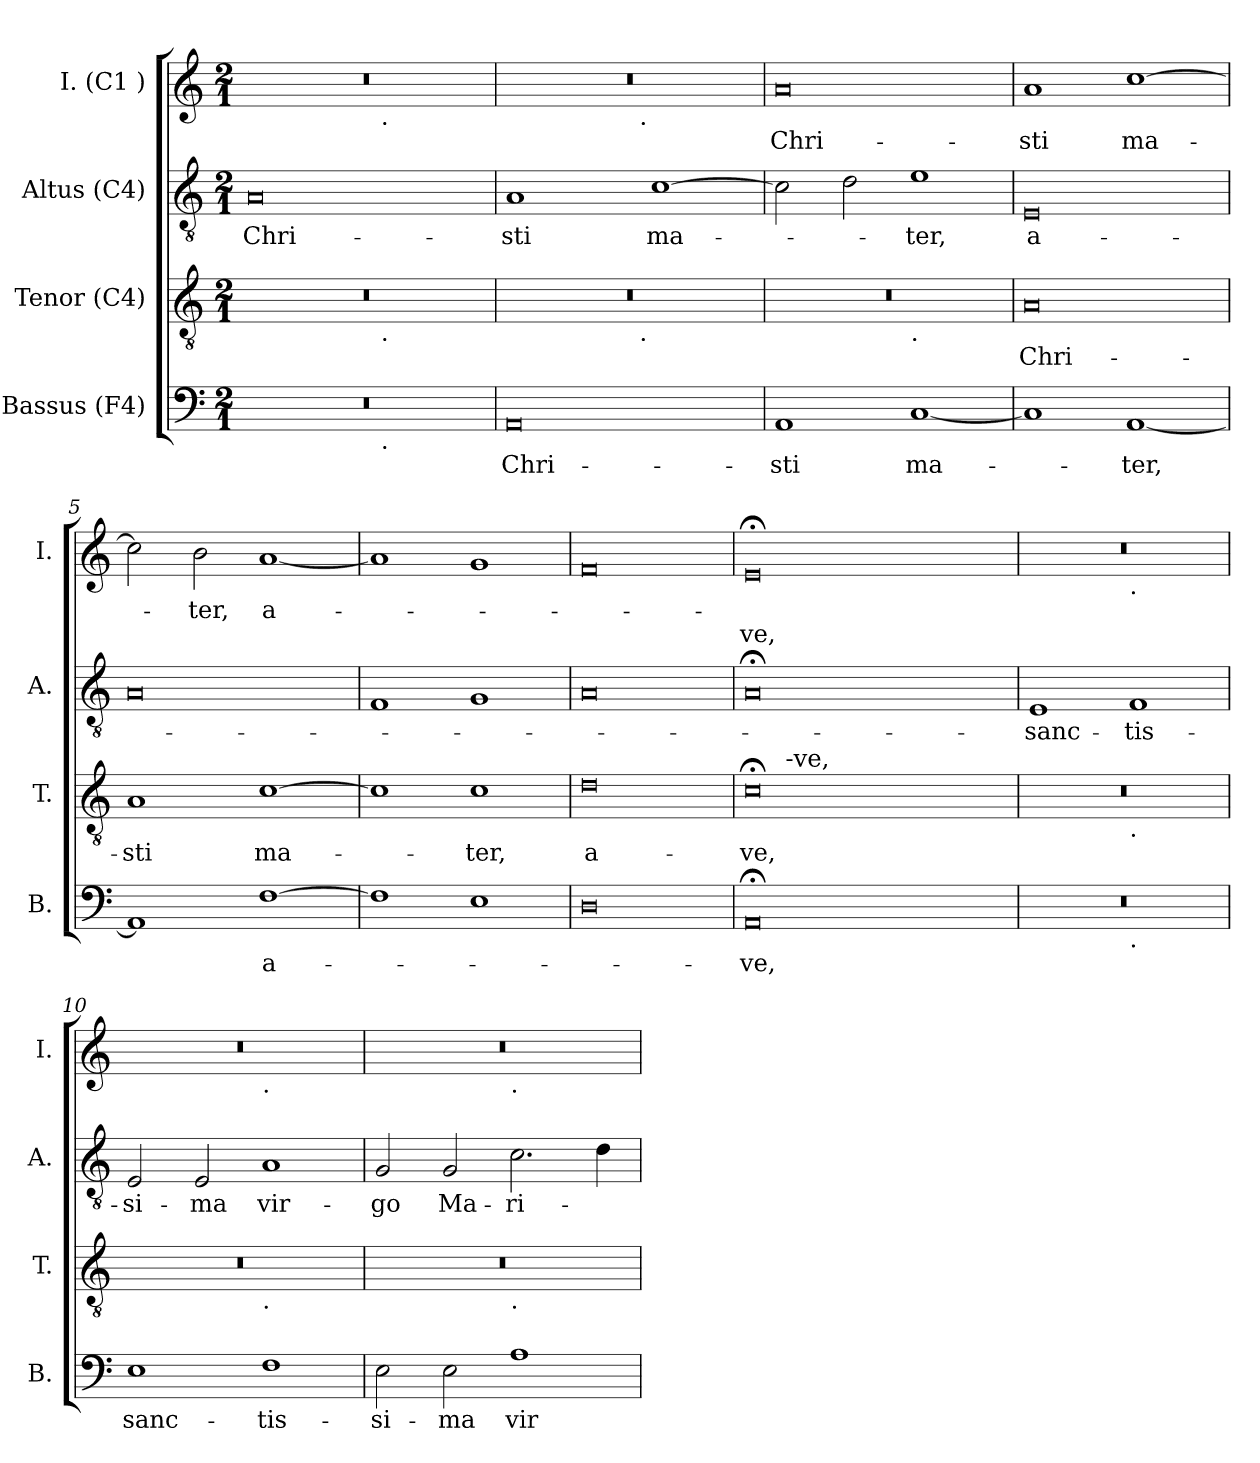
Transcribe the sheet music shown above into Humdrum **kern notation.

**kern	**text	**kern	**text	**kern	**text	**kern	**text	**text
*part4	*part4	*part3	*part3	*part2	*part2	*part1	*part1	*part1
*staff4	*staff4	*staff3	*staff3	*staff2	*staff2	*staff1	*staff1	*staff1
*I"Bassus (F4)	*	*I"Tenor (C4)	*	*I"Altus (C4)	*	*I"I. (C1 )	*	*
*I'B.	*	*I'T.	*	*I'A.	*	*I'I.	*	*
*clefF4	*	*clefGv2	*	*clefGv2	*	*clefG2	*	*
*k[]	*	*k[]	*	*k[]	*	*k[]	*	*
*C:	*	*C:	*	*C:	*	*C:	*	*
*M2/1	*	*M2/1	*	*M2/1	*	*M2/1	*	*
=1	=1	=1	=1	=1	=1	=1	=1	=1
!	!	!	!	!	!LO:LY:b	!	!	!
*^	*	*^	*	*	*	*^	*	*
0r	2ryy	.	0r	2ryy	.	0A	Chri-	0r	2ryy	.	.
.	4...ryy	.	.	4...ryy	.	.	.	.	4...ryy	.	.
!	!	!	!	!	!	!	!	!	!LO:TX:b:t=.	!	!
!	!	!	!	!LO:TX:b:t=.	!	!	!	!	!	!	!
!	!LO:TX:b:t=.	!	!	!	!	!	!	!	!	!	!
.	1ryy	.	.	1ryy	.	.	.	.	1ryy	.	.
.	32ryy	.	.	32ryy	.	.	.	.	32ryy	.	.
=2	=2	=2	=2	=2	=2	=2	=2	=2	=2	=2	=2
!	!	!LO:LY:b	!	!	!	!	!LO:LY:b	!	!	!	!
*v	*v	*	*	*	*	*	*	*	*	*	*
0AA	Chri-	0r	2ryy	.	1A	-sti	0r	2ryy	.	.
.	.	.	4...ryy	.	.	.	.	4...ryy	.	.
!	!	!	!	!	!	!	!	!LO:TX:b:t=.	!	!
!	!	!	!LO:TX:b:t=.	!	!	!	!	!	!	!
.	.	.	1ryy	.	.	.	.	1ryy	.	.
!	!	!	!	!	!	!LO:LY:b	!	!	!	!
.	.	.	.	.	[>1c	ma-	.	.	.	.
.	.	.	32ryy	.	.	.	.	32ryy	.	.
=3	=3	=3	=3	=3	=3	=3	=3	=3	=3	=3
!	!LO:LY:b	!	!	!	!	!	!	!	!LO:LY:b	!
*	*	*	*	*	*	*	*v	*v	*	*
1AA	-sti	0r	1ryy	.	2c\]	.	0a	Chri-	.
.	.	.	.	.	2d\	.	.	.	.
!	!	!	!LO:TX:b:t=.	!	!	!	!	!	!
!	!LO:LY:b	!	!	!	!	!LO:LY:b	!	!	!
[<1C	ma-	.	1ryy	.	1e	-ter,	.	.	.
=4	=4	=4	=4	=4	=4	=4	=4	=4	=4
!	!	!	!	!LO:LY:b	!	!LO:LY:b:rj	!	!LO:LY:b	!
*	*	*v	*v	*	*	*	*	*	*
1C]	.	0A	Chri-	0E	a-	1a	-sti	.
!	!LO:LY:b	!	!	!	!	!	!LO:LY:b	!
[<1AA	-ter,	.	.	.	.	[>1cc	ma-	.
=5	=5	=5	=5	=5	=5	=5	=5	=5
!	!	!	!LO:LY:b	!	!	!	!	!
1AA]	.	1A	-sti	0A	.	2cc\]	.	.
!	!	!	!	!	!	!	!LO:LY:b	!
.	.	.	.	.	.	2b\	-ter,	.
!	!LO:LY:b:rj	!	!LO:LY:b	!	!	!	!LO:LY:b:rj	!
[>1F	a-	[>1c	ma-	.	.	[<1a	a-	.
=6	=6	=6	=6	=6	=6	=6	=6	=6
1F]	.	1c]	.	1F	.	1a]	.	.
!	!	!	!LO:LY:b	!	!	!	!	!
1E	.	1c	-ter,	1G	.	1g	.	.
=7	=7	=7	=7	=7	=7	=7	=7	=7
!	!	!	!LO:LY:b:rj	!	!	!	!	!
0D	.	0d	a-	0A	.	0f	.	.
!!LO:LB:g=z
=8	=8	=8	=8	=8	=8	=8	=8	=8
!	!LO:LY:b:rj	!	!LO:LY:b	!	!	!	!	!LO:LY:b:rj
*	*	*^	*	*	*	*	*	*
0AA;	-ve,	0c;<	8ryy	-ve,	0A;	.	0e;	.	ve,
.	.	.	32ryy	.	.	.	.	.	.
!	!	!	!LO:TX:a:t=-ve,	!	!	!	!	!	!
.	.	.	1ryy	.	.	.	.	.	.
.	.	.	2ryy	.	.	.	.	.	.
.	.	.	4ryy	.	.	.	.	.	.
.	.	.	16.ryy	.	.	.	.	.	.
=9	=9	=9	=9	=9	=9	=9	=9	=9	=9
!	!	!	!	!	!	!LO:LY:b	!	!	!
*^	*	*	*	*	*	*	*^	*	*
0r	1ryy	.	0r	1ryy	.	1E	-sanc-	0r	1ryy	.	.
!	!	!	!	!	!	!	!	!	!LO:TX:b:t=.	!	!
!	!	!	!	!LO:TX:b:t=.	!	!	!	!	!	!	!
!	!LO:TX:b:t=.	!	!	!	!	!	!	!	!	!	!
!	!	!	!	!	!	!	!LO:LY:b	!	!	!	!
.	1ryy	.	.	1ryy	.	1F	-tis-	.	1ryy	.	.
=10	=10	=10	=10	=10	=10	=10	=10	=10	=10	=10	=10
!	!	!LO:LY:b	!	!	!	!	!LO:LY:b	!	!	!	!
*v	*v	*	*	*	*	*	*	*	*	*	*
1E	sanc-	0r	1ryy	.	2E/	-si-	0r	1ryy	.	.
!	!	!	!	!	!	!LO:LY:b	!	!	!	!
.	.	.	.	.	2E/	-ma	.	.	.	.
!	!	!	!	!	!	!	!	!LO:TX:b:t=.	!	!
!	!	!	!LO:TX:b:t=.	!	!	!	!	!	!	!
!	!LO:LY:b	!	!	!	!	!LO:LY:b	!	!	!	!
1F	-tis-	.	1ryy	.	1A	vir-	.	1ryy	.	.
=11	=11	=11	=11	=11	=11	=11	=11	=11	=11	=11
!	!LO:LY:b	!	!	!	!	!LO:LY:b	!	!	!	!
2E\	-si-	0r	1ryy	.	2G/	-go	0r	1ryy	.	.
!	!LO:LY:b	!	!	!	!	!LO:LY:b	!	!	!	!
2E\	-ma	.	.	.	2G/	Ma-	.	.	.	.
!	!	!	!	!	!	!	!	!LO:TX:b:t=.	!	!
!	!	!	!LO:TX:b:t=.	!	!	!	!	!	!	!
!	!LO:LY:b	!	!	!	!	!LO:LY:b	!	!	!	!
1A	vir-	.	1ryy	.	2.c\	-ri-	.	1ryy	.	.
.	.	.	.	.	4d\	.	.	.	.	.
*	*	*v	*v	*	*	*	*v	*v	*	*
=	=	=	=	=	=	=	=	=
*-	*-	*-	*-	*-	*-	*-	*-	*-
